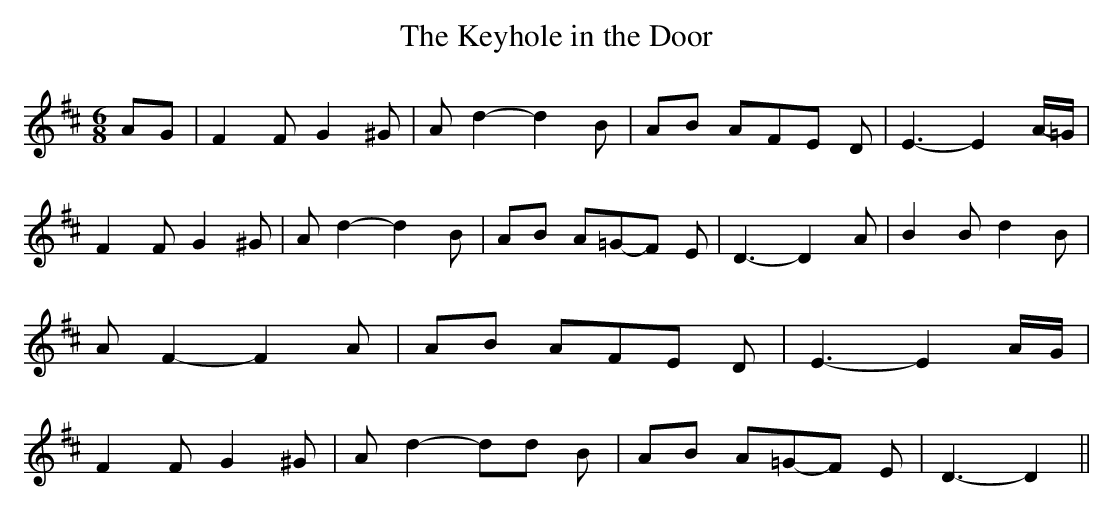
X:1
T:The Keyhole in the Door
M:6/8
L:1/8
K:D
A-G| F2 F G2 ^G| A d2- d2 B|A-B AF-E D| E3- E2A/2-=G/2| F2 F G2 ^G|\
 A d2- d2 B|A-B A=G-F E| D3- D2 A| B2 B d2 B| A F2- F2 A|A-B AF-E D|\
 E3- E2A/2-G/2| F2 F G2 ^G| A d2- dd B|A-B A=G-F E| D3- D2||
